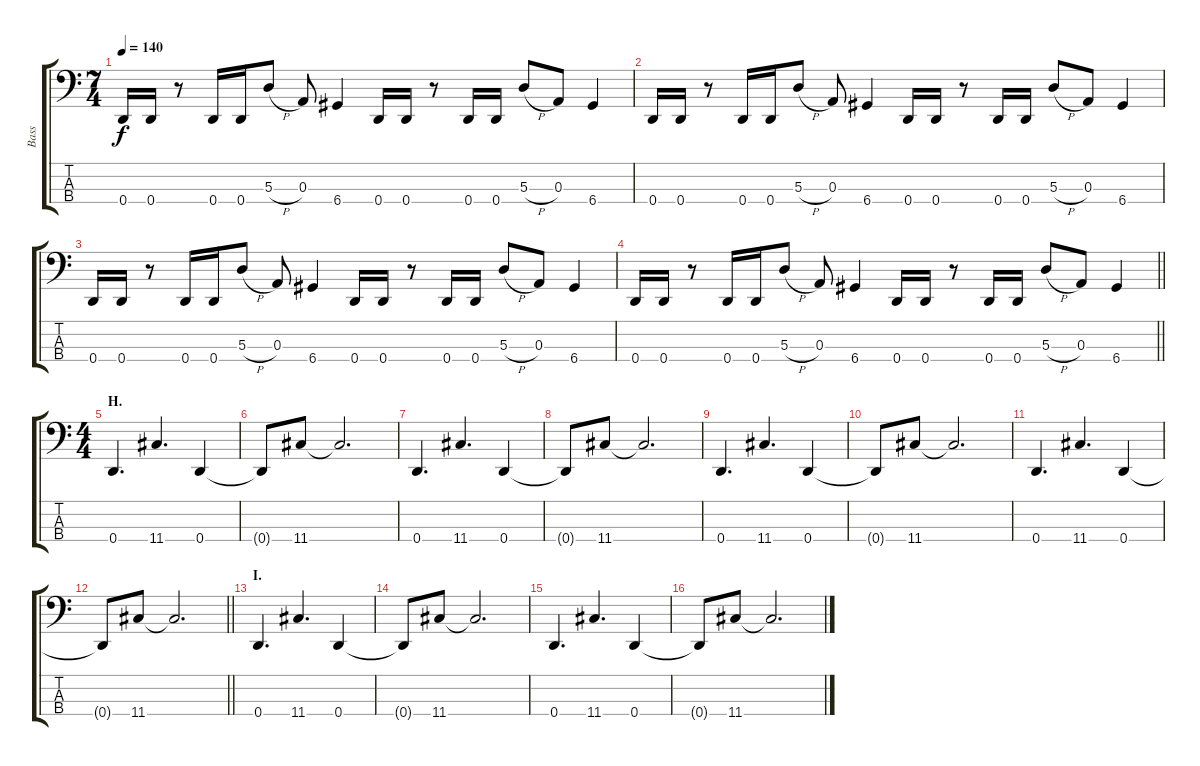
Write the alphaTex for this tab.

\track ("Bass" "Bass") {instrument electricbasspick}
\staff {score tabs}
\tuning (G2 D2 A1 D1) {hide}
\ts (7 4)
\tempo 140
\clef f4
\ks c
0.4.16{dy f} 0.4.16 r.8 0.4.16 0.4.16 5.3{h}.8 0.3.8 6.4.4 0.4.16 0.4.16 r.8 0.4.16 0.4.16 5.3{h}.8 0.3.8 6.4.4 |
0.4.16 0.4.16 r.8 0.4.16 0.4.16 5.3{h}.8 0.3.8 6.4.4 0.4.16 0.4.16 r.8 0.4.16 0.4.16 5.3{h}.8 0.3.8 6.4.4 |
0.4.16 0.4.16 r.8 0.4.16 0.4.16 5.3{h}.8 0.3.8 6.4.4 0.4.16 0.4.16 r.8 0.4.16 0.4.16 5.3{h}.8 0.3.8 6.4.4 |
\barLineRight lightlight
0.4.16 0.4.16 r.8 0.4.16 0.4.16 5.3{h}.8 0.3.8 6.4.4 0.4.16 0.4.16 r.8 0.4.16 0.4.16 5.3{h}.8 0.3.8 6.4.4 |
\ts (4 4)
\section ("" "H.")
0.4.4{d} 11.4.4{d} 0.4.4 |
0.4{t}.8 11.4.8 11.4{t}.2{d} |
0.4.4{d} 11.4.4{d} 0.4.4 |
0.4{t}.8 11.4.8 11.4{t}.2{d} |
0.4.4{d} 11.4.4{d} 0.4.4 |
0.4{t}.8 11.4.8 11.4{t}.2{d} |
0.4.4{d} 11.4.4{d} 0.4.4 |
\barLineRight lightlight
0.4{t}.8 11.4.8 11.4{t}.2{d} |
\section ("" "I.")
0.4.4{d} 11.4.4{d} 0.4.4 |
0.4{t}.8 11.4.8 11.4{t}.2{d} |
0.4.4{d} 11.4.4{d} 0.4.4 |
0.4{t}.8 11.4.8 11.4{t}.2{d}
